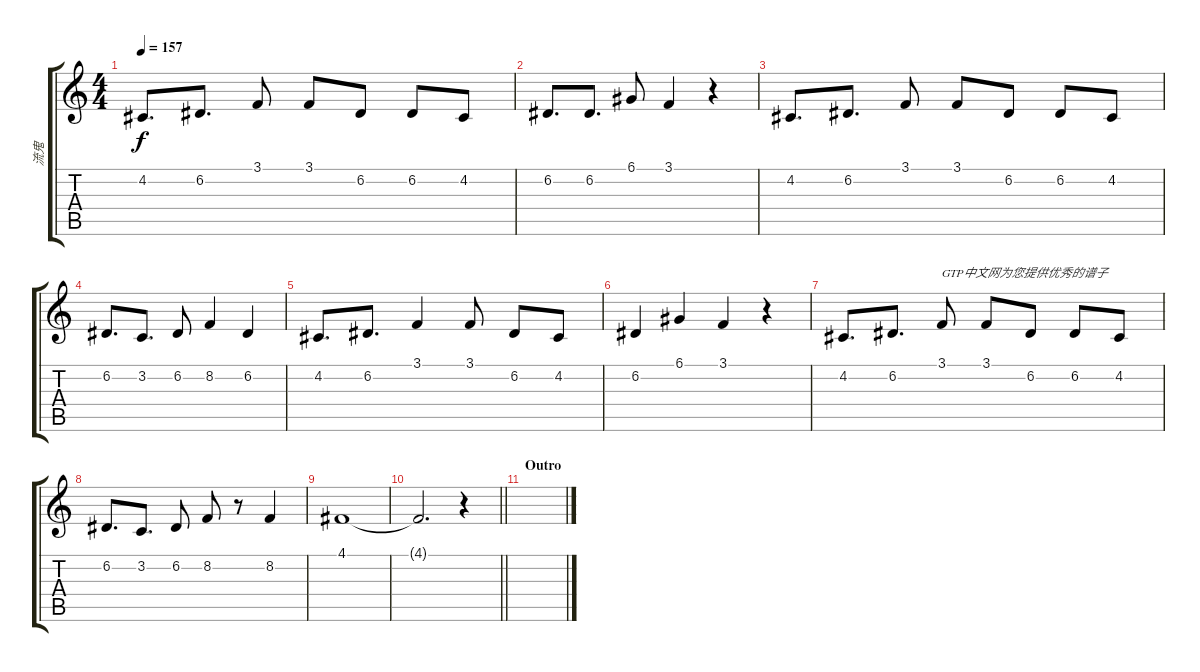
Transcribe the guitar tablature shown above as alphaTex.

\track ("流鬼" "流鬼") {instrument lead6voice}
\staff {score tabs}
\tuning (D4 A3 F3 C3 G2 D2) {hide}
\ts (4 4)
\section ("" "")
\tempo 157
\clef g2
\ks c
4.2.8{d dy f} 6.2.8{d} 3.1.8 3.1.8 6.2.8 6.2.8 4.2.8 |
6.2.8{d} 6.2.8{d} 6.1.8 3.1.4 r.4 |
4.2.8{d} 6.2.8{d} 3.1.8 3.1.8 6.2.8 6.2.8 4.2.8 |
6.2.8{d} 3.2.8{d} 6.2.8 8.2.4 6.2.4 |
4.2.8{d txt " "} 6.2.8{d} 3.1.4 3.1.8 6.2.8 4.2.8 |
6.2.4 6.1.4 3.1.4 r.4 |
4.2.8{d} 6.2.8{d} 3.1.8{txt "GTP中文网为您提供优秀的谱子"} 3.1.8 6.2.8 6.2.8 4.2.8 |
6.2.8{d} 3.2.8{d} 6.2.8 8.2.8 r.8 8.2.4 |
4.1.1 |
\barLineRight lightlight
4.1{t}.2{d} r.4 |
\section ("" "Outro")
